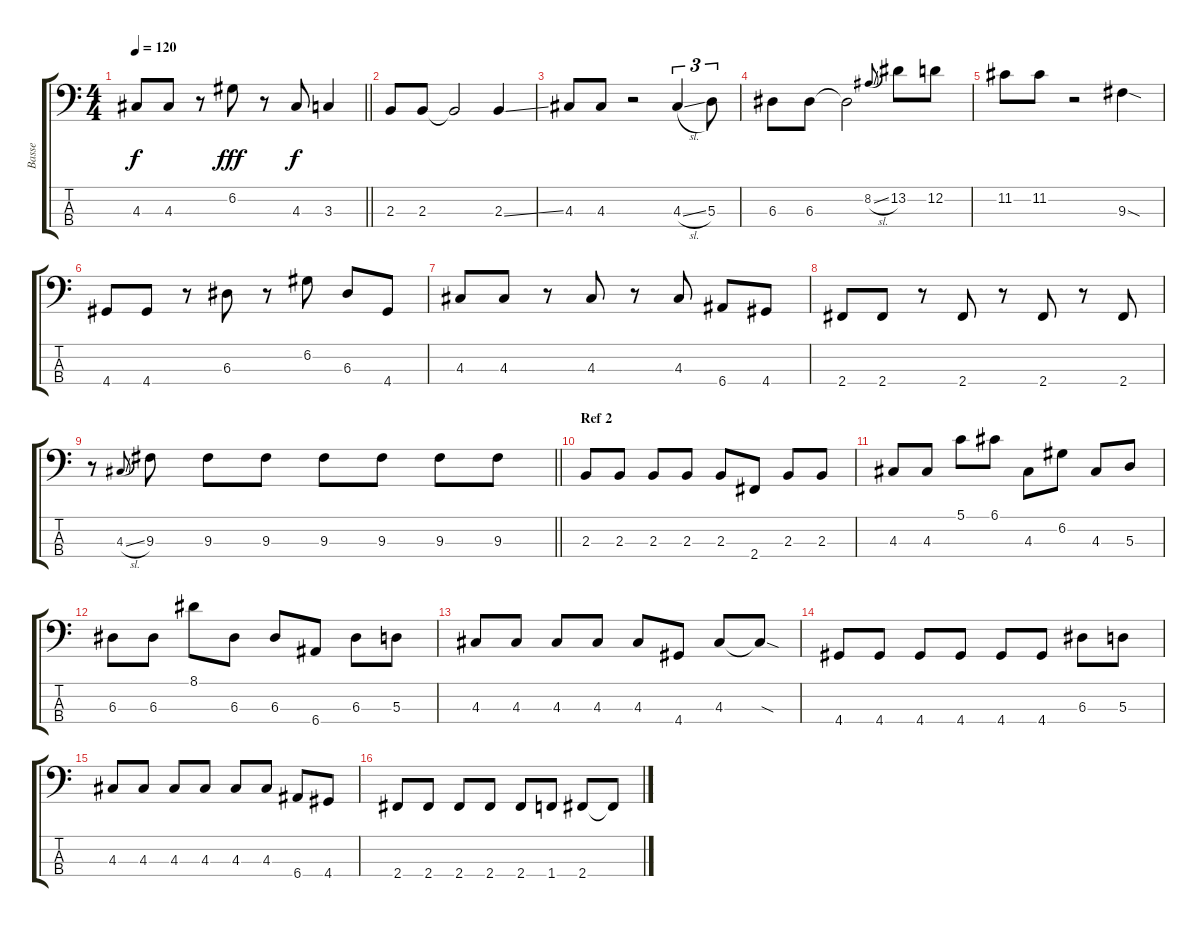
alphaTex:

\track ("Basse" "Basse") {instrument electricbasspick}
\staff {score tabs}
\tuning (G2 D2 A1 E1) {hide}
\ts (4 4)
\tempo 120
\clef f4
\barLineRight lightlight
\ks c
4.3.8{dy f} 4.3.8 r.8 6.2.8{dy fff} r.8 4.3.8{dy f} 3.3.4 |
2.3.8 2.3.8 2.3{t}.2 2.3{ss}.4 |
4.3.8 4.3.8 r.2 4.3{sl}.4{tu (3 2)} 5.3.8{tu (3 2)} |
6.3.8 6.3.8 6.3{t}.2 8.2{sl}.8{gr onbeat} 13.2.8 12.2.8 |
11.2.8 11.2.8 r.2 9.3{sod}.4 |
4.4.8 4.4.8 r.8 6.3.8 r.8 6.2.8 6.3.8 4.4.8 |
4.3.8 4.3.8 r.8 4.3.8 r.8 4.3.8 6.4.8 4.4.8 |
2.4.8 2.4.8 r.8 2.4.8 r.8 2.4.8 r.8 2.4.8 |
\barLineRight lightlight
r.8 4.3{sl}.8{gr onbeat} 9.3.8 9.3.8 9.3.8 9.3.8 9.3.8 9.3.8 9.3.8 |
\section ("" "Ref 2")
2.3.8 2.3.8 2.3.8 2.3.8 2.3.8 2.4.8 2.3.8 2.3.8 |
4.3.8 4.3.8 5.1.8 6.1.8 4.3.8 6.2.8 4.3.8 5.3.8 |
6.3.8 6.3.8 8.1.8 6.3.8 6.3.8 6.4.8 6.3.8 5.3.8 |
4.3.8 4.3.8 4.3.8 4.3.8 4.3.8 4.4.8 4.3.8 4.3{sod t}.8 |
4.4.8 4.4.8 4.4.8 4.4.8 4.4.8 4.4.8 6.3.8 5.3.8 |
4.3.8 4.3.8 4.3.8 4.3.8 4.3.8 4.3.8 6.4.8 4.4.8 |
2.4.8 2.4.8 2.4.8 2.4.8 2.4.8 1.4.8 2.4.8 2.4{ss t}.8
